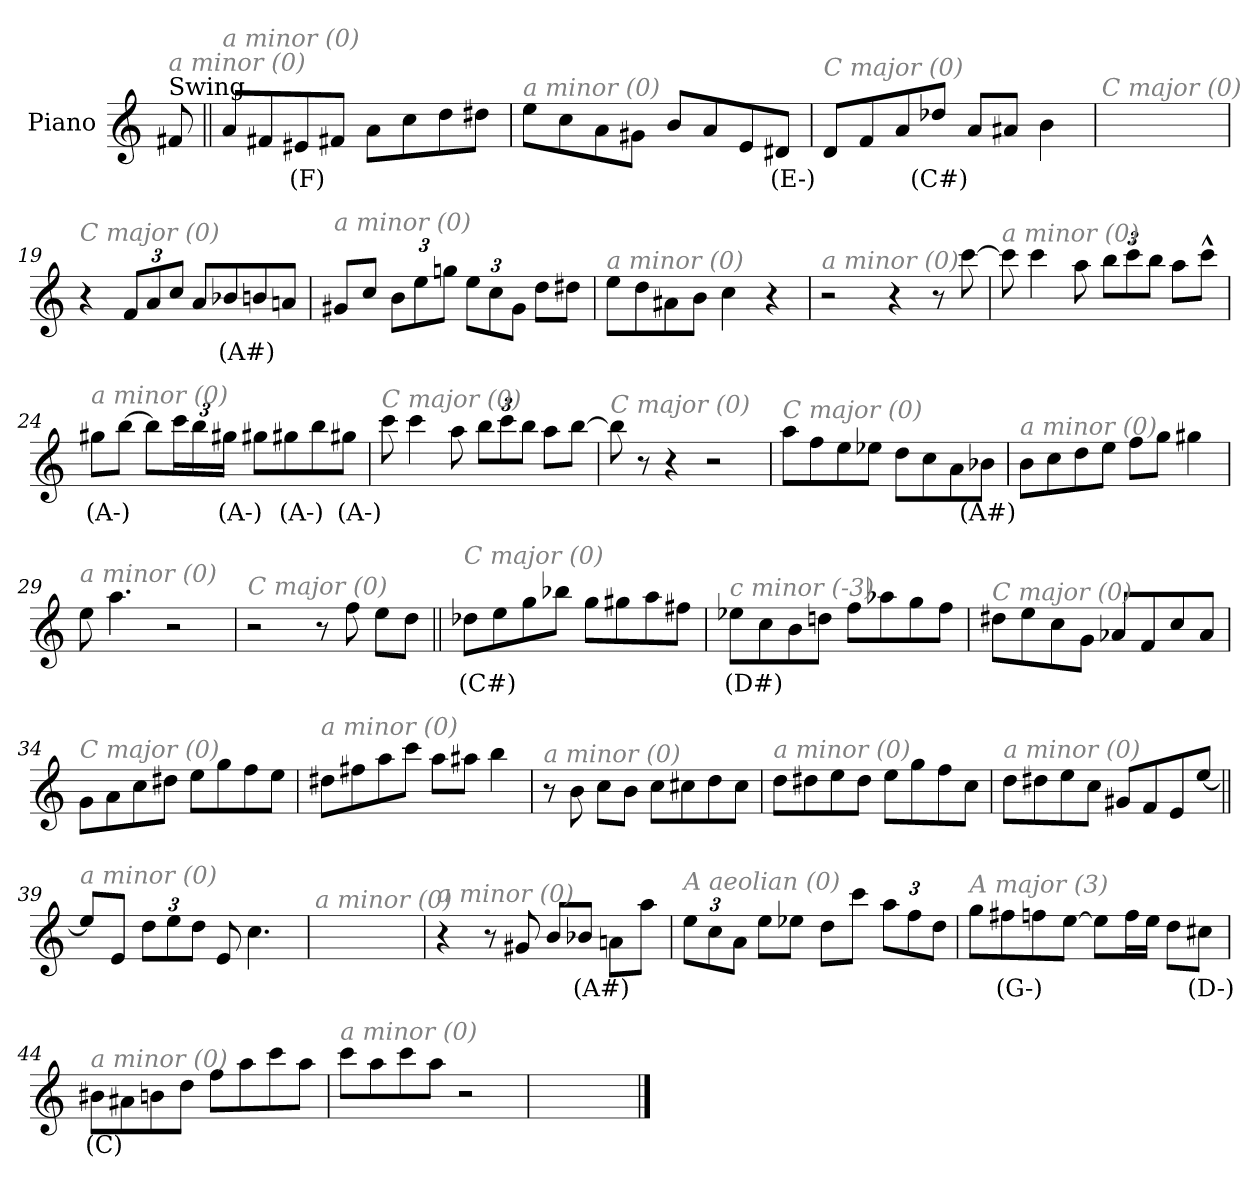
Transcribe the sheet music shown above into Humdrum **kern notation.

**kern	**text
*part1	*part1
*staff1	*staff1
*I"Piano	*
*I'Pno.	*
*clefG2	*
*k[]	*
=1	=1
!LO:TX:a:t=Swing	!
!LO:TX:i:color=#808080:t=a minor (0)	!
8f#X/	.
=15||	=15||
!LO:TX:i:color=#808080:t=a minor (0)	!
8a/L	.
8f#X/	.
8e#Xi/	(F)
8f#X/J	.
8a\L	.
8cc\	.
8dd\	.
8dd#X\J	.
=16	=16
!LO:TX:i:color=#808080:t=a minor (0)	!
8ee\L	.
8cc\	.
8a\	.
8g#X\J	.
8b/L	.
8a/	.
8e/	.
8d#Xi/J	(E-)
=17	=17
!LO:TX:i:color=#808080:t=C major (0)	!
8d/L	.
8f/	.
8a/	.
8dd-Xi/J	(C#)
8a/L	.
8a#X/J	.
4b\	.
=18	=18
!LO:TX:i:color=#808080:t=C major (0)	!
1ryy	.
!!LO:LB:g=z
=19	=19
!LO:TX:i:color=#808080:t=C major (0)	!
4r	.
*Xbrackettup	*
12f/L	.
12a/	.
12cc/J	.
8a/L	.
8b-Xi/	(A#)
8b/	.
8an/J	.
=20	=20
!LO:TX:i:color=#808080:t=a minor (0)	!
8g#X/L	.
8cc/J	.
12b\L	.
12ee\	.
12ggn\J	.
12ee\L	.
12cc\	.
12g#\J	.
8dd\L	.
8dd#X\J	.
=21	=21
!LO:TX:i:color=#808080:t=a minor (0)	!
8ee\L	.
8dd\	.
8a#X\	.
8b\J	.
4cc\	.
4r	.
=22	=22
!LO:TX:i:color=#808080:t=a minor (0)	!
2r	.
4r	.
8r	.
[8ccc\	.
!!LO:LB:g=z
=23	=23
!LO:TX:i:color=#808080:t=a minor (0)	!
8ccc\]	.
4ccc\	.
8aa\	.
12bb\L	.
12ccc\	.
12bb\J	.
8aa\L	.
8ccc^^\J	.
=24	=24
!LO:TX:i:color=#808080:t=a minor (0)	!
8gg#Xi\L	(A-)
[8bb\J	.
8bb\L]	.
24ccc\L	.
24bb\	.
24gg#Xi\JJ	(A-)
8gg#X\L	.
8gg#Xi\	(A-)
8bb\	.
8gg#Xi\J	(A-)
=25	=25
!LO:TX:i:color=#808080:t=C major (0)	!
8ccc\	.
4ccc\	.
8aa\	.
12bb\L	.
12ccc\	.
12bb\J	.
8aa\L	.
[8bb\J	.
=26	=26
!LO:TX:i:color=#808080:t=C major (0)	!
8bb\]	.
8r	.
4r	.
2r	.
!!LO:LB:g=z
=27	=27
!LO:TX:i:color=#808080:t=C major (0)	!
8aa\L	.
8ff\	.
8ee\	.
8ee-X\J	.
8dd\L	.
8cc\	.
8a\	.
8b-Xi\J	(A#)
=28	=28
!LO:TX:i:color=#808080:t=a minor (0)	!
8b\L	.
8cc\	.
8dd\	.
8ee\J	.
8ff\L	.
8gg\J	.
4gg#X\	.
=29	=29
!LO:TX:i:color=#808080:t=a minor (0)	!
8ee\	.
4.aa\	.
2r	.
=30	=30
!LO:TX:i:color=#808080:t=C major (0)	!
2r	.
8r	.
8ff\	.
8ee\L	.
8dd\J	.
!!LO:LB:g=z
=31||	=31||
!LO:TX:i:color=#808080:t=C major (0)	!
8dd-Xi\L	(C#)
8ee\	.
8gg\	.
8bb-X\J	.
8gg\L	.
8gg#X\	.
8aa\	.
8ff#X\J	.
=32	=32
!LO:TX:i:color=#808080:t=c minor (-3)	!
8ee-Xi\L	(D#)
8cc\	.
8b\	.
8ddn\J	.
8ff\L	.
8aa-X\	.
8gg\	.
8ff\J	.
=33	=33
!LO:TX:i:color=#808080:t=C major (0)	!
8dd#X\L	.
8ee\	.
8cc\	.
8g\J	.
8a-X/L	.
8f/	.
8cc/	.
8a-/J	.
=34	=34
!LO:TX:i:color=#808080:t=C major (0)	!
8g\L	.
8a\	.
8cc\	.
8dd#X\J	.
8ee\L	.
8gg\	.
8ff\	.
8ee\J	.
!!LO:LB:g=z
=35	=35
!LO:TX:i:color=#808080:t=a minor (0)	!
8dd#X\L	.
8ff#X\	.
8aa\	.
8ccc\J	.
8aa\L	.
8aa#X\J	.
4bb\	.
=36	=36
!LO:TX:i:color=#808080:t=a minor (0)	!
8r	.
8b\	.
8cc\L	.
8b\J	.
8cc\L	.
8cc#X\	.
8dd\	.
8cc#\J	.
=37	=37
!LO:TX:i:color=#808080:t=a minor (0)	!
8dd\L	.
8dd#X\	.
8ee\	.
8dd#\J	.
8ee\L	.
8gg\	.
8ff\	.
8cc\J	.
!!LO:LB:g=z
=38	=38
!LO:TX:i:color=#808080:t=a minor (0)	!
8dd\L	.
8dd#X\	.
8ee\	.
8cc\J	.
8g#X/L	.
8f/	.
8e/	.
[8ee/J	.
=39||	=39||
!LO:TX:i:color=#808080:t=a minor (0)	!
8ee/L]	.
8e/J	.
12dd\L	.
12ee\	.
12dd\J	.
8e/	.
4.cc\	.
=40	=40
!LO:TX:i:color=#808080:t=a minor (0)	!
1ryy	.
!!LO:LB:g=z
=41	=41
!LO:TX:i:color=#808080:t=a minor (0)	!
4r	.
8r	.
8g#X/	.
8b/L	.
8b-Xi/J	(A#)
8an\L	.
8aa\J	.
=42	=42
!LO:TX:i:color=#808080:t=A aeolian (0)	!
12ee\L	.
12cc\	.
12a\J	.
8ee\L	.
8ee-X\J	.
8dd\L	.
8ccc\J	.
12aa\L	.
12ff\	.
12dd\J	.
=43	=43
!LO:TX:i:color=#808080:t=A major (3)	!
8gg\L	.
8ff#Xi\	(G-)
8ff\	.
[8ee\J	.
8ee\L]	.
16ff\L	.
16ee\JJ	.
8dd\L	.
8cc#Xi\J	(D-)
!!LO:LB:g=z
=44	=44
!LO:TX:i:color=#808080:t=a minor (0)	!
8b#Xj\L	(C)
8a#X\	.
8b\	.
8dd\J	.
8ff\L	.
8aa\	.
8ccc\	.
8aa\J	.
=45	=45
!LO:TX:i:color=#808080:t=a minor (0)	!
8ccc\L	.
8aa\	.
8ccc\	.
8aa\J	.
2r	.
=46	=46
1ryy	.
==	==
*-	*-
